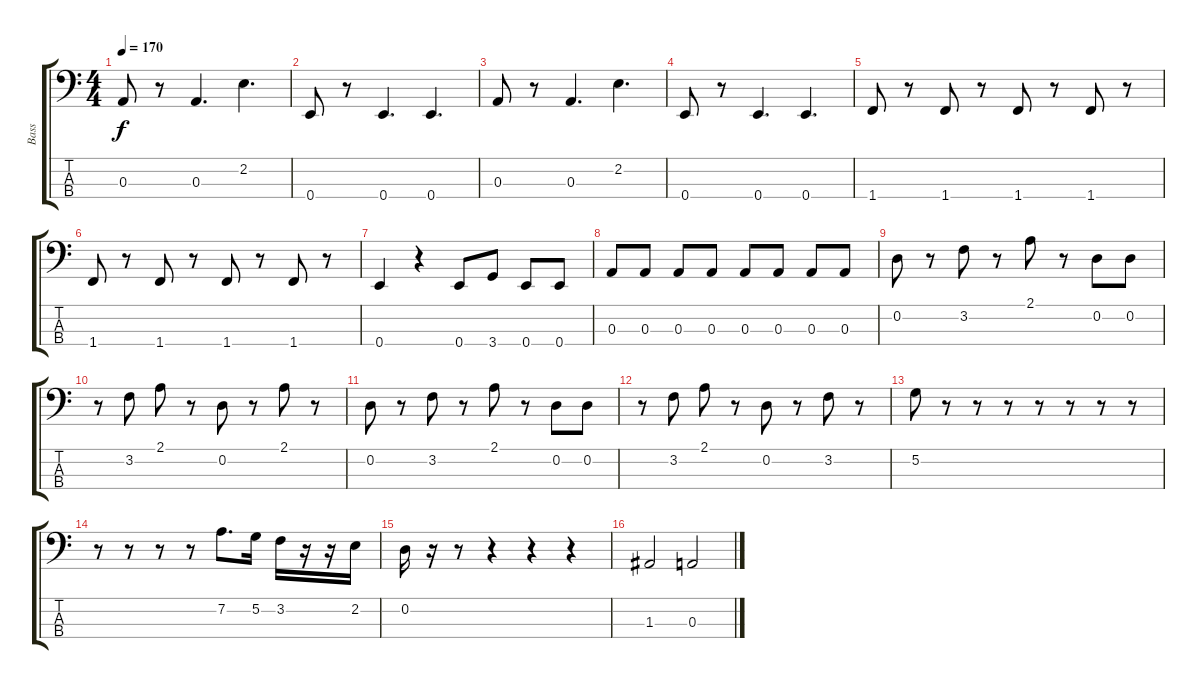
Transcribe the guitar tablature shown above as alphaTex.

\track ("Bass" "Bass") {instrument electricbassfinger}
\staff {score tabs}
\tuning (G2 D2 A1 E1) {hide}
\ts (4 4)
\tempo 170
\clef f4
\ks c
0.3.8{dy f} r.8 0.3.4{d} 2.2.4{d} |
0.4.8 r.8 0.4.4{d} 0.4.4{d} |
0.3.8 r.8 0.3.4{d} 2.2.4{d} |
0.4.8 r.8 0.4.4{d} 0.4.4{d} |
1.4.8 r.8 1.4.8 r.8 1.4.8 r.8 1.4.8 r.8 |
1.4.8 r.8 1.4.8 r.8 1.4.8 r.8 1.4.8 r.8 |
0.4.4 r.4 0.4.8 3.4.8 0.4.8 0.4.8 |
0.3.8 0.3.8 0.3.8 0.3.8 0.3.8 0.3.8 0.3.8 0.3.8 |
0.2.8 r.8 3.2.8 r.8 2.1.8 r.8 0.2.8 0.2.8 |
r.8 3.2.8 2.1.8 r.8 0.2.8 r.8 2.1.8 r.8 |
0.2.8 r.8 3.2.8 r.8 2.1.8 r.8 0.2.8 0.2.8 |
r.8 3.2.8 2.1.8 r.8 0.2.8 r.8 3.2.8 r.8 |
5.2.8 r.8 r.8 r.8 r.8 r.8 r.8 r.8 |
r.8 r.8 r.8 r.8 7.2.8{d} 5.2.16 3.2.16 r.16 r.16 2.2.16 |
0.2.16 r.16 r.8 r.4 r.4 r.4 |
1.3.2 0.3.2
